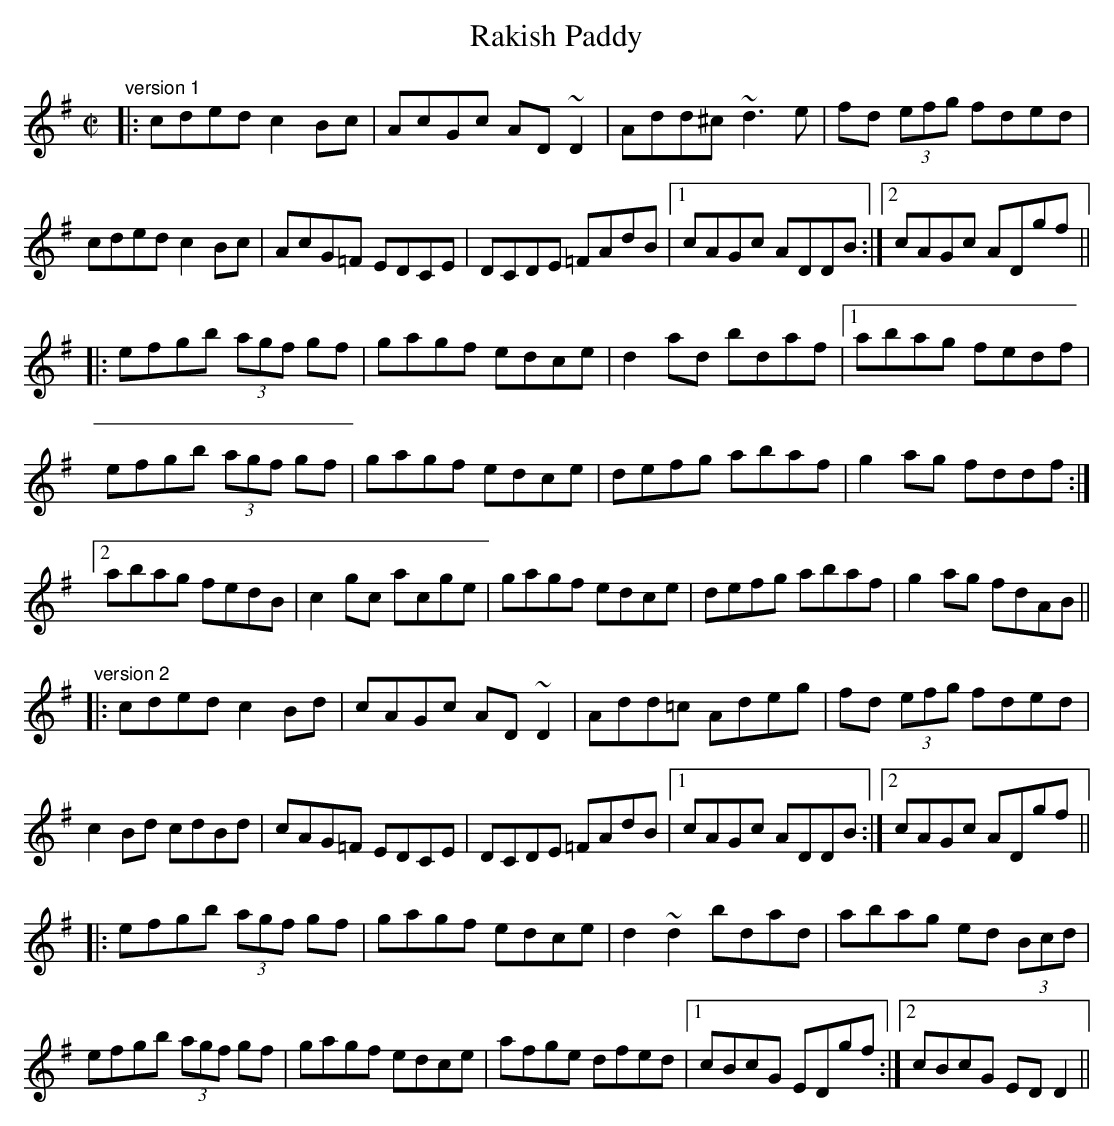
X:1
T:Rakish Paddy
M:C|
K:Dmix
"version 1"
|:cded c2Bc|AcGc AD~D2|Add^c ~d3e|fd (3efg fded|
cded c2Bc|AcG=F EDCE|DCDE =FAdB|1 cAGc ADDB:|2 cAGc ADgf||
|:efgb (3agf gf|gagf edce|d2ad bdaf| [1 abag fedf|
efgb (3agf gf|gagf edce|defg abaf|g2ag fddf:|
[2 abag fedB|c2gc acge|gagf edce|defg abaf|g2ag fdAB||
"version 2"
|:cded c2Bd|cAGc AD~D2|Add=c Adeg|fd (3efg fded|
c2Bd cdBd|cAG=F EDCE|DCDE =FAdB|1 cAGc ADDB:|2 cAGc ADgf||
|:efgb (3agf gf|gagf edce|d2~d2 bdad|abag ed (3Bcd|
efgb (3agf gf|gagf edce|afge dfed|1 cBcG EDgf:|2 cBcG EDD2||
